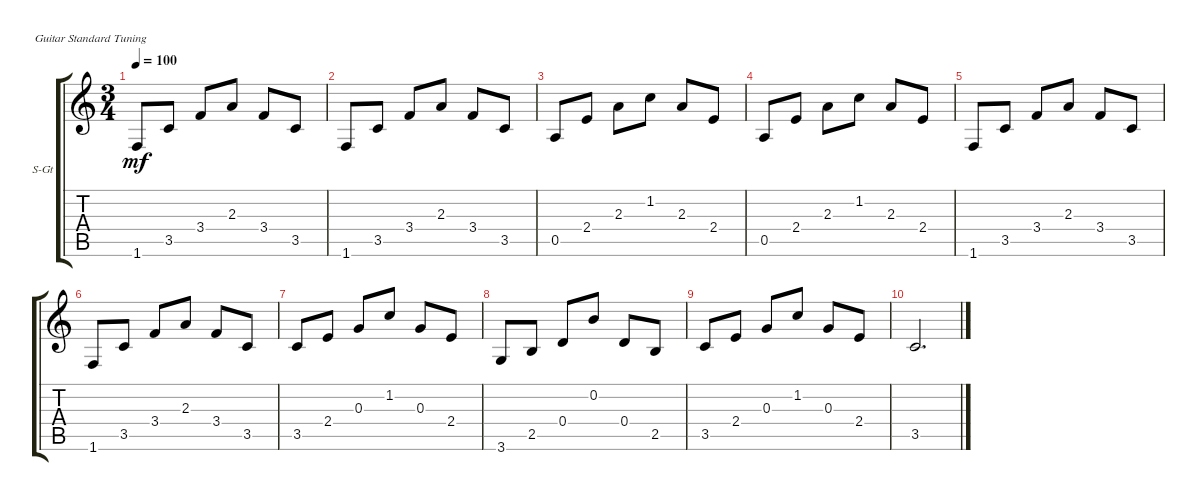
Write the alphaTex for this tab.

\defaultSystemsLayout 4
\bracketExtendMode groupsimilarinstruments
\firstSystemTrackNameOrientation horizontal
\otherSystemsTrackNameOrientation horizontal
\track ("Lead guitar" "S-Gt") {instrument acousticguitarsteel}
\staff {score tabs}
\tuning (E4 B3 G3 D3 A2 E2)
\ts (3 4)
\tempo 100
\clef g2
\scale
0.333333
\ks c
1.6.8{dy mf} 3.5.8 3.4.8 2.3.8 3.4.8 3.5.8 |
\scale
0.333333 1.6.8 3.5.8 3.4.8 2.3.8 3.4.8 3.5.8 |
\scale
0.333333 0.5.8 2.4.8 2.3.8 1.2.8 2.3.8 2.4.8 |
\scale
0.333333 0.5.8 2.4.8 2.3.8 1.2.8 2.3.8 2.4.8 |
\scale
0.333333 1.6.8 3.5.8 3.4.8 2.3.8 3.4.8 3.5.8 |
\scale
0.333333 1.6.8 3.5.8 3.4.8 2.3.8 3.4.8 3.5.8 |
\scale
0.333333 3.5.8 2.4.8 0.3.8 1.2.8 0.3.8 2.4.8 |
\scale
0.333333 3.6.8 2.5.8 0.4.8 0.2.8 0.4.8 2.5.8 |
3.5.8 2.4.8 0.3.8 1.2.8 0.3.8 2.4.8 |
3.5.2{d}
